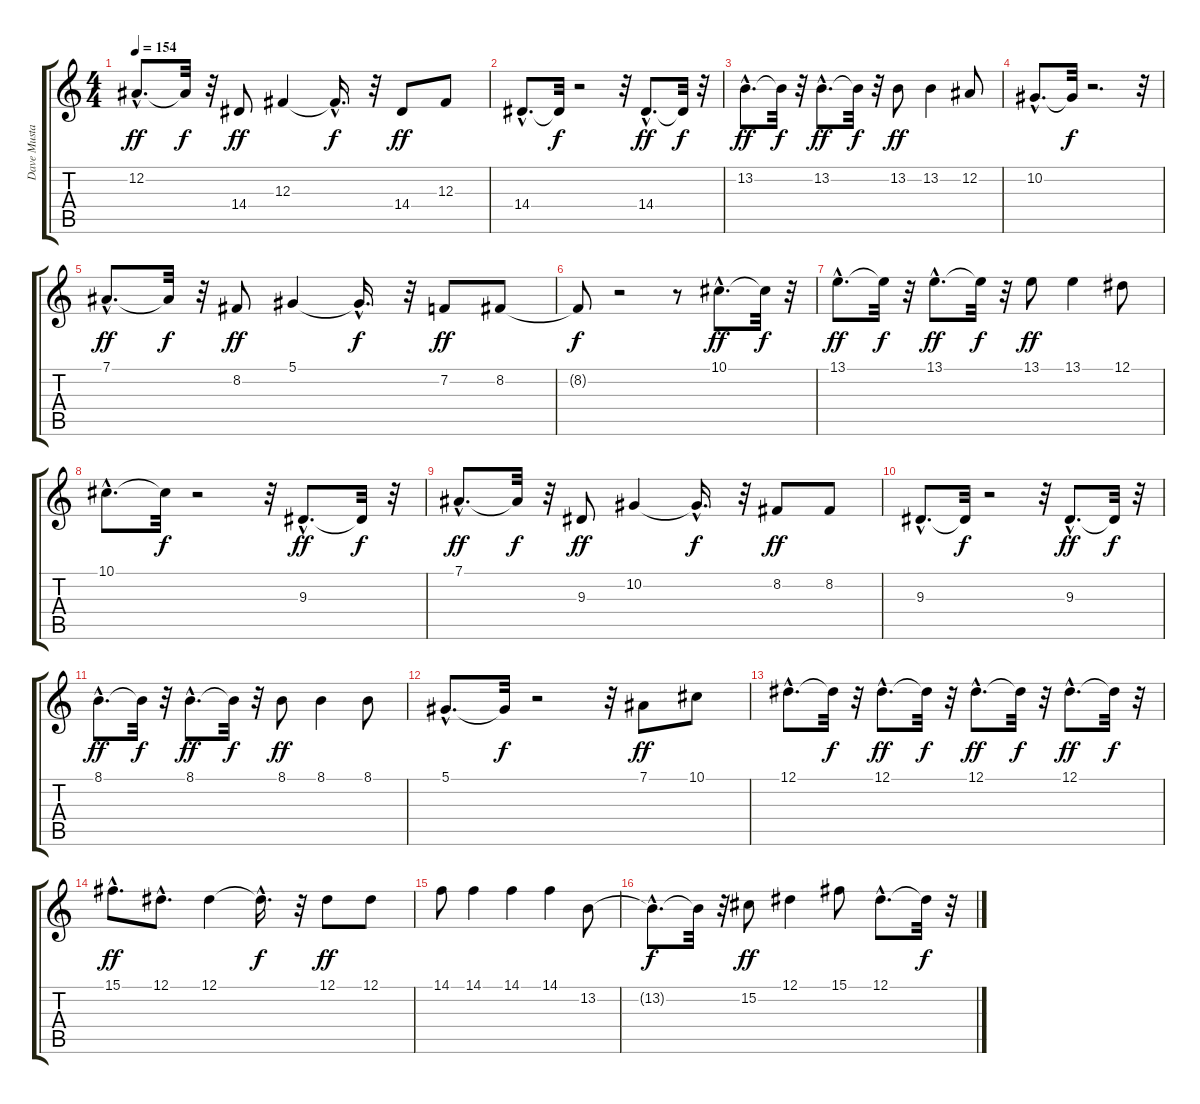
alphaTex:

\track ("Dave Mustaine" "Dave Musta") {instrument choiraahs}
\staff {score tabs}
\tuning (Eb4 Bb3 Gb3 Db3 Ab2 Eb2) {hide}
\ts (4 4)
\tempo 154
\clef g2
\ks c
12.2{hac}.8{d dy ff} 12.2{t}.32{dy f} r.32 14.4.8{dy ff} 12.3.4 12.3{hac t}.16{d dy f} r.32 14.4.8{dy ff} 12.3.8 |
14.4{hac}.8{d} 14.4{t}.32{dy f} r.2 r.32 14.4{hac}.8{d dy ff} 14.4{t}.32{dy f} r.32 |
13.2{hac}.8{d dy ff} 13.2{t}.32{dy f} r.32 13.2{hac}.8{d dy ff} 13.2{t}.32{dy f} r.32 13.2.8{dy ff} 13.2.4 12.2.8 |
10.2{hac}.8{d} 10.2{t}.32{dy f} r.2{d} r.32 |
7.1{hac}.8{d dy ff} 7.1{t}.32{dy f} r.32 8.2.8{dy ff} 5.1.4 5.1{hac t}.16{d dy f} r.32 7.2.8{dy ff} 8.2.8 |
8.2{t}.8{dy f} r.2 r.8 10.1{hac}.8{d dy ff} 10.1{t}.32{dy f} r.32 |
13.1{hac}.8{d dy ff} 13.1{t}.32{dy f} r.32 13.1{hac}.8{d dy ff} 13.1{t}.32{dy f} r.32 13.1.8{dy ff} 13.1.4 12.1.8 |
10.1{hac}.8{d} 10.1{t}.32{dy f} r.2 r.32 9.3{hac}.8{d dy ff} 9.3{t}.32{dy f} r.32 |
7.1{hac}.8{d dy ff} 7.1{t}.32{dy f} r.32 9.3.8{dy ff} 10.2.4 10.2{hac t}.16{d dy f} r.32 8.2.8{dy ff} 8.2.8 |
9.3{hac}.8{d} 9.3{t}.32{dy f} r.2 r.32 9.3{hac}.8{d dy ff} 9.3{t}.32{dy f} r.32 |
8.1{hac}.8{d dy ff} 8.1{t}.32{dy f} r.32 8.1{hac}.8{d dy ff} 8.1{t}.32{dy f} r.32 8.1.8{dy ff} 8.1.4 8.1.8 |
5.1{hac}.8{d} 5.1{t}.32{dy f} r.2 r.32 7.1.8{dy ff} 10.1.8 |
12.1{hac}.8{d} 12.1{t}.32{dy f} r.32 12.1{hac}.8{d dy ff} 12.1{t}.32{dy f} r.32 12.1{hac}.8{d dy ff} 12.1{t}.32{dy f} r.32 12.1{hac}.8{d dy ff} 12.1{t}.32{dy f} r.32 |
15.1{hac}.8{d dy ff} 12.1{hac}.8{d} 12.1.4 12.1{hac t}.16{d dy f} r.32 12.1.8{dy ff} 12.1.8 |
14.1.8 14.1.4 14.1.4 14.1.4 13.2.8 |
13.2{hac t}.8{d dy f} 13.2{t}.32 r.32 15.2.8{dy ff} 12.1.4 15.1.8 12.1{hac}.8{d} 12.1{t}.32{dy f} r.32
